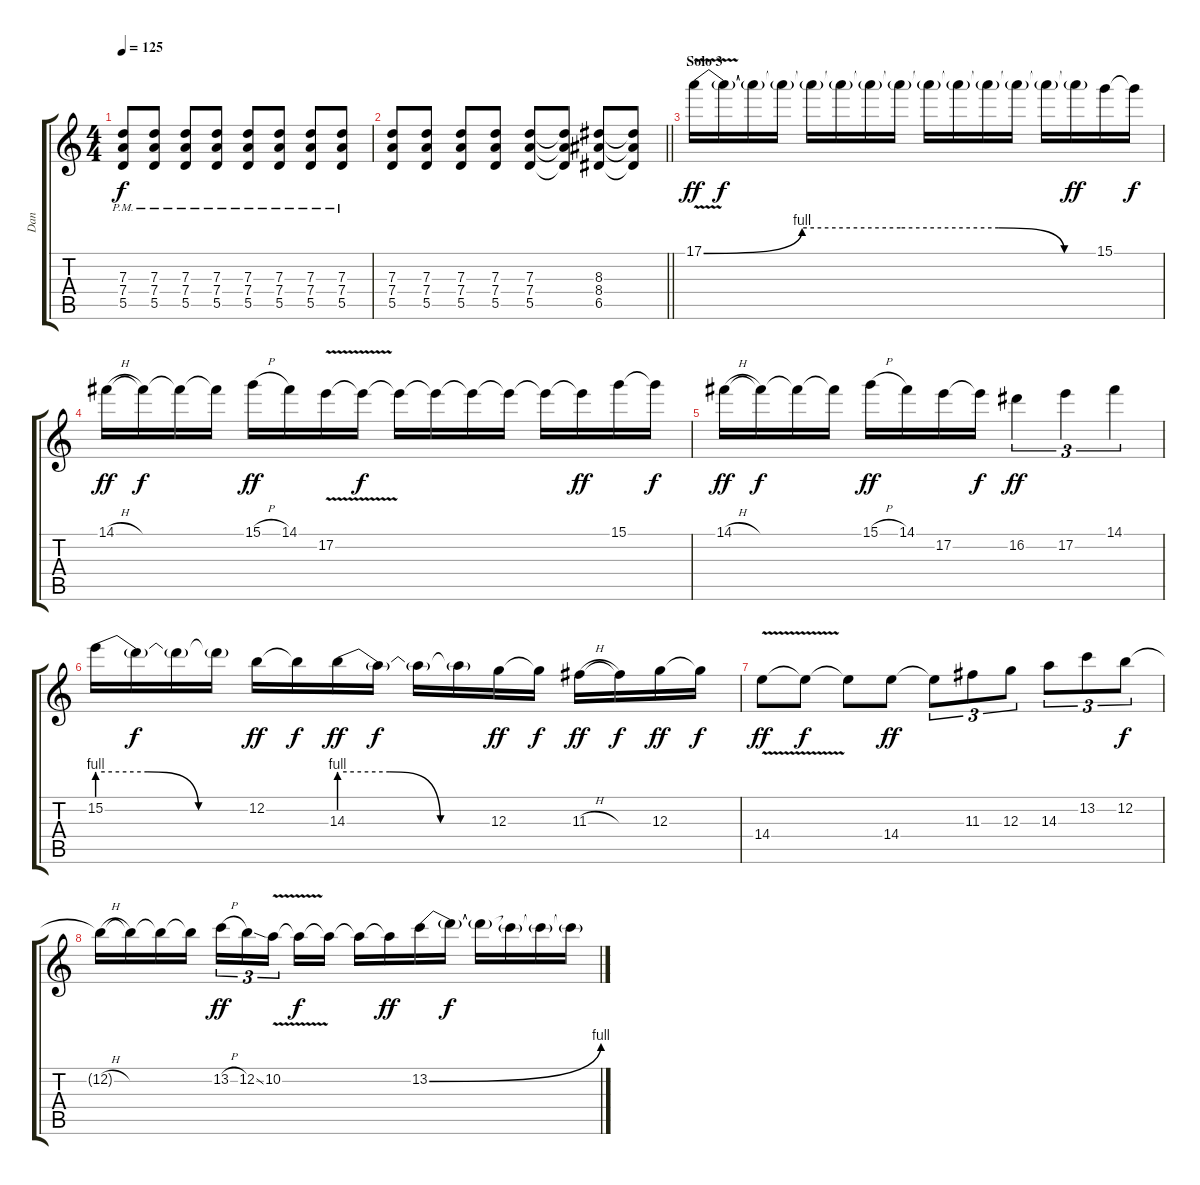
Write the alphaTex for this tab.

\track ("Dan" "Dan") {instrument distortionguitar}
\staff {score tabs}
\tuning (E4 B3 G3 D3 A2 E2) {hide}
\ts (4 4)
\tempo 125
\clef g2
\ks c
(7.3{pm} 7.4{pm} 5.5{pm}).8{dy f} (7.3{pm} 7.4{pm} 5.5{pm}).8 (7.3{pm} 7.4{pm} 5.5{pm}).8 (7.3{pm} 7.4{pm} 5.5{pm}).8 (7.3{pm} 7.4{pm} 5.5{pm}).8 (7.3{pm} 7.4{pm} 5.5{pm}).8 (7.3{pm} 7.4{pm} 5.5{pm}).8 (7.3{pm} 7.4{pm} 5.5{pm}).8 |
\barLineRight lightlight
(7.3 7.4 5.5).8 (7.3 7.4 5.5).8 (7.3 7.4 5.5).8 (7.3 7.4 5.5).8 (7.3 7.4 5.5).8 (7.3{t} 7.4{t} 5.5{t}).8 (8.3 8.4 6.5).8 (8.3{t} 8.4{t} 6.5{t}).8 |
\section ("" "Solo 3")
17.1{be (custom 0 0 15 4 30 4 45 4 55 0 60 0) v}.16{dy ff} 17.1{t}.16{dy f} 17.1{t}.16 17.1{t}.16 17.1{t}.16 17.1{t}.16 17.1{t}.16 17.1{t}.16 17.1{t}.16 17.1{t}.16 17.1{t}.16 17.1{t}.16 17.1{t}.16 17.1{t}.16{dy ff} 15.1.16 15.1{t}.16{dy f} |
14.1{h}.16{dy ff} 14.1{t}.16{dy f} 14.1{t}.16 14.1{t}.16 15.1{h}.16{dy ff} 14.1.16 17.2{v}.16 17.2{t}.16{dy f} 17.2{t}.16 17.2{t}.16 17.2{t}.16 17.2{t}.16 17.2{t}.16 17.2{t}.16{dy ff} 15.1.16 15.1{t}.16{dy f} |
14.1{h}.16{dy ff} 14.1{t}.16{dy f} 14.1{t}.16 14.1{t}.16 15.1{h}.16{dy ff} 14.1.16 17.2.16 17.2{t}.16{dy f} 16.2.4{tu (3 2) dy ff} 17.2.4{tu (3 2)} 14.1.4{tu (3 2)} |
15.2{be (custom 0 4 20 4 40 0 60 0)}.16 15.2{t}.16{dy f} 15.2{t}.16 15.2{t}.16 12.2.16{dy ff} 12.2{t}.16{dy f} 14.3{be (custom 0 4 20 4 40 0 60 0)}.16{dy ff} 14.3{t}.16{dy f} 14.3{t}.16 14.3{t}.16 12.3.16{dy ff} 12.3{t}.16{dy f} 11.3{h}.16{dy ff} 11.3{t}.16{dy f} 12.3.16{dy ff} 12.3{t}.16{dy f} |
14.4{v}.8{dy ff} 14.4{t}.8{dy f} 14.4{t}.8 14.4.8{dy ff} 14.4{t}.8{tu (3 2)} 11.3.8{tu (3 2)} 12.3.8{tu (3 2)} 14.3.8{tu (3 2)} 13.2.8{tu (3 2)} 12.2.8{tu (3 2) dy f} |
12.2{h t}.16 12.2{t}.16 12.2{t}.16 12.2{t}.16 13.2{h}.16{tu (3 2) dy ff} 12.2{ss}.16{tu (3 2)} 10.2{v}.16{tu (3 2) beam splitsecondary} 10.2{t}.16{dy f} 10.2{t}.16 10.2{t}.16 10.2{t}.16{dy ff} 13.2{be (bend 0 0 60 4)}.16 13.2{t}.16{dy f} 13.2{t}.16 13.2{t}.16 13.2{t}.16 13.2{t}.16
